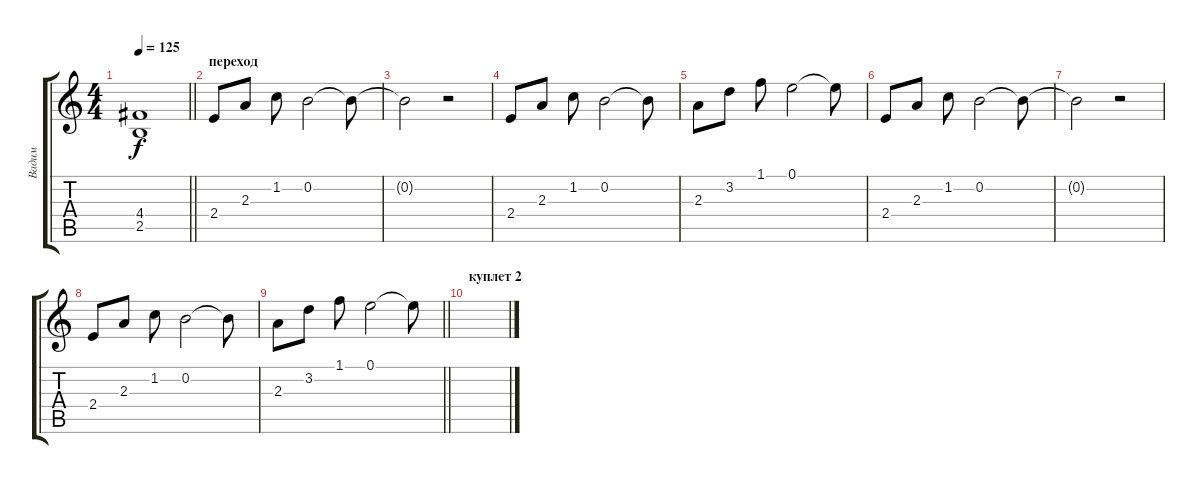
\track ("Вадим" "Вадим") {instrument overdrivenguitar}
\staff {score tabs}
\tuning (E4 B3 G3 D3 A2 E2) {hide}
\ts (4 4)
\tempo 125
\clef g2
\barLineRight lightlight
\ks c
(4.4 2.5).1{dy f} |
\section ("" "переход")
2.4.8 2.3.8 1.2.8 0.2.2 0.2{t}.8 |
0.2{t}.2 r.2 |
2.4.8 2.3.8 1.2.8 0.2.2 0.2{t}.8 |
2.3.8 3.2.8 1.1.8 0.1.2 0.1{t}.8 |
2.4.8 2.3.8 1.2.8 0.2.2 0.2{t}.8 |
0.2{t}.2 r.2 |
2.4.8 2.3.8 1.2.8 0.2.2 0.2{t}.8 |
\barLineRight lightlight
2.3.8 3.2.8 1.1.8 0.1.2 0.1{t}.8 |
\section ("" "куплет 2")
